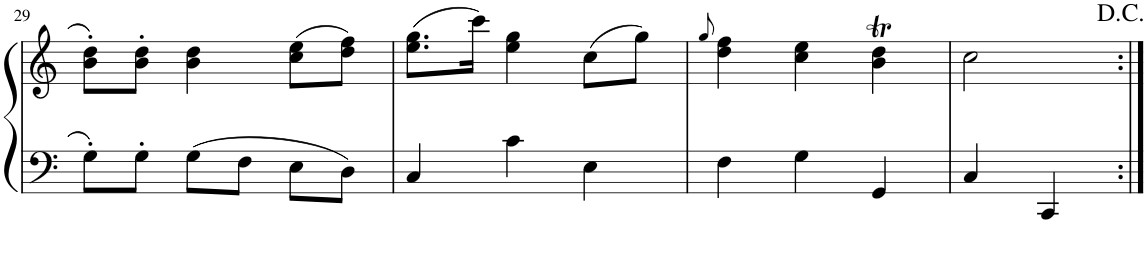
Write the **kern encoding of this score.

**kern	**kern
*part1	*part1
*staff2	*staff1
*I"Piano	*
*I'Pno.	*
!!LO:PB:g=z
*clefF4	*clefG2
*k[]	*k[]
*M3/4	*M3/4
=29	=29
8G'\L	8b\' 8dd\'L
8G'\J	8b\' 8dd\'J
8G\L	4b\ 4dd\
8F\J	.
8E\L	(8cc\ 8ee\L
8D\J	8dd\ 8ff\J)
=30	=30
4C/	(8.ee\ 8.gg\L
.	16ccc\Jk)
4c\	4ee\ 4gg\
4E\	(8cc\L
.	8gg\J)
=31	=31
.	8qgg/
4F\	4dd\ 4ff\
4G\	4cc\ 4ee\
4GG/	4b\T 4dd\T
=32	=32
4C/	2cc\
4CC/	.
=:|!	=:|!
*-	*-
